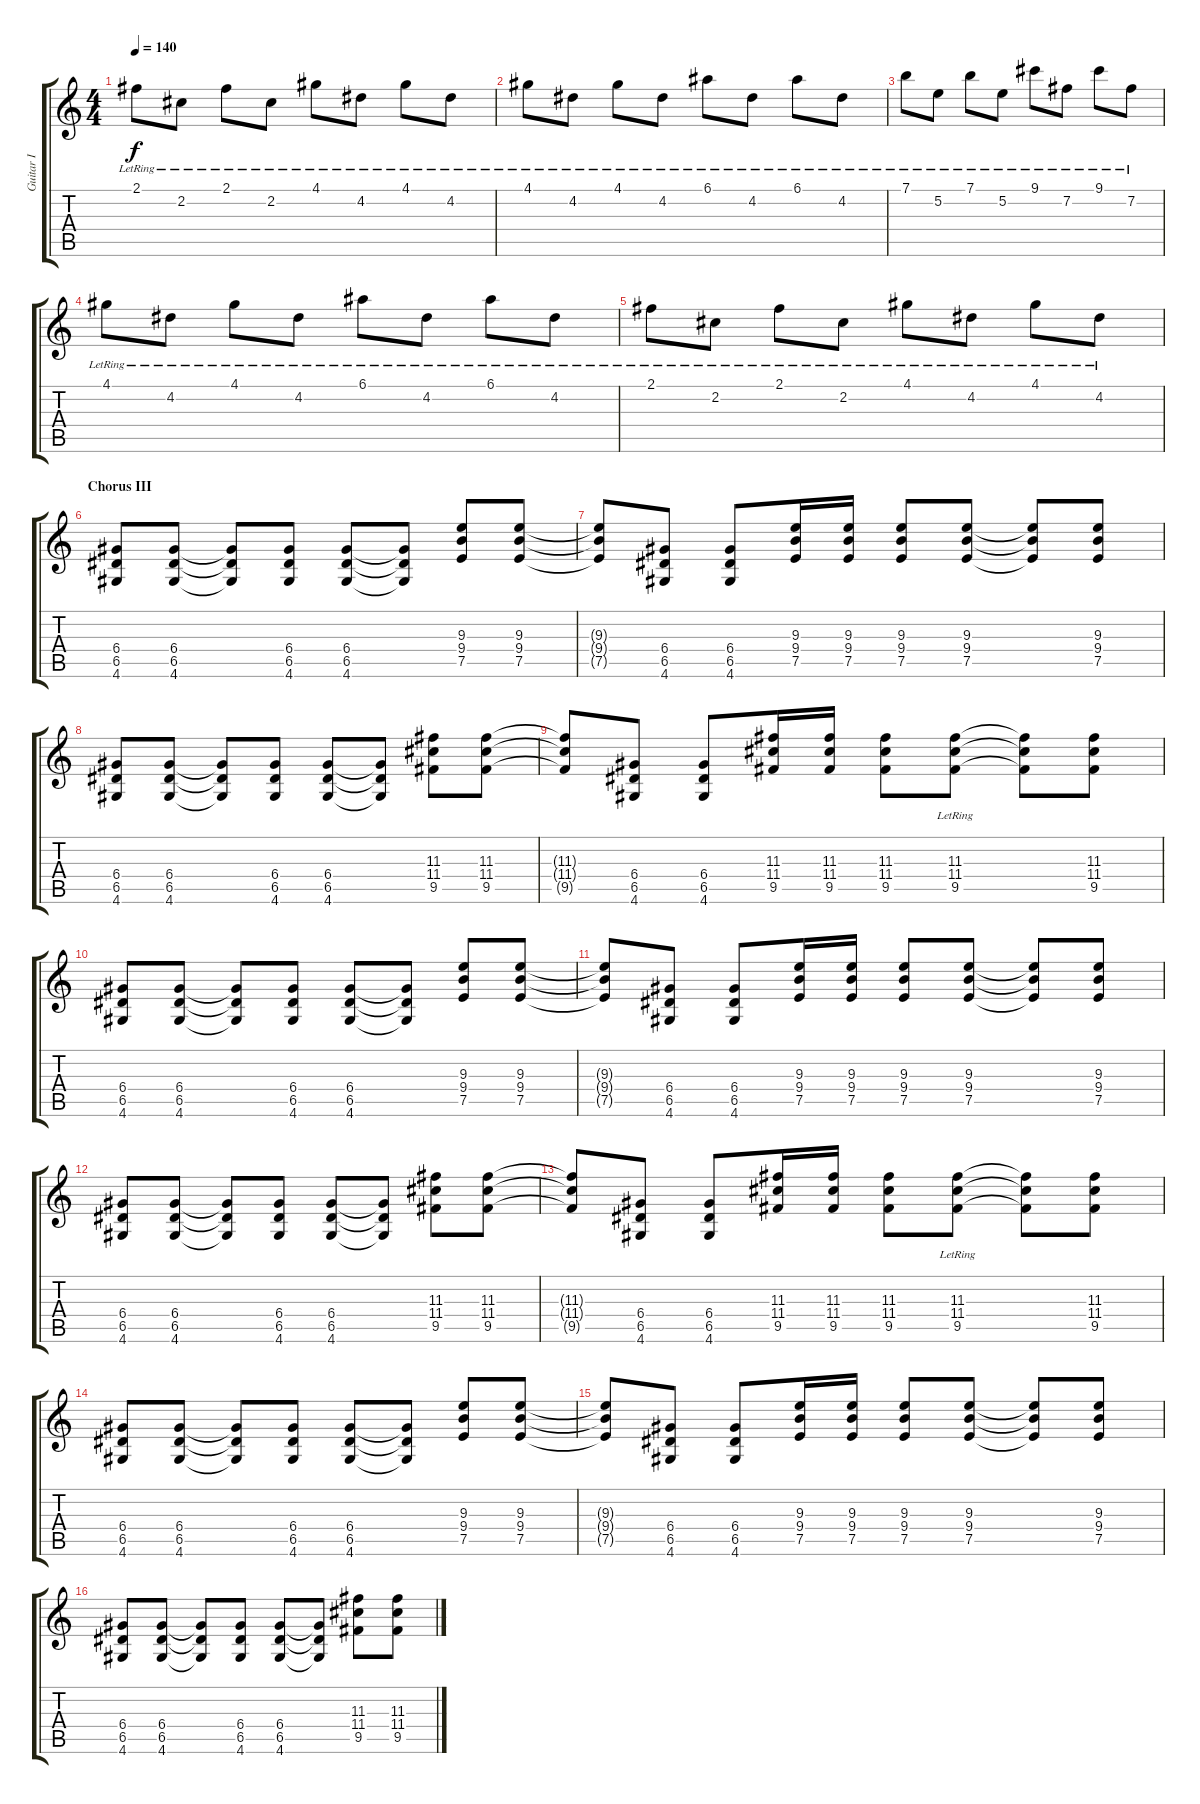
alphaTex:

\track ("Guitar I" "Guitar I") {instrument distortionguitar}
\staff {score tabs}
\tuning (E4 B3 G3 D3 A2 E2) {hide}
\ts (4 4)
\tempo 140
\clef g2
\ks c
2.1{lr}.8{dy f} 2.2{lr}.8 2.1{lr}.8 2.2{lr}.8 4.1{lr}.8 4.2{lr}.8 4.1{lr}.8 4.2{lr}.8 |
4.1{lr}.8 4.2{lr}.8 4.1{lr}.8 4.2{lr}.8 6.1{lr}.8 4.2{lr}.8 6.1{lr}.8 4.2{lr}.8 |
7.1{lr}.8 5.2{lr}.8 7.1{lr}.8 5.2{lr}.8 9.1{lr}.8 7.2{lr}.8 9.1{lr}.8 7.2{lr}.8 |
4.1{lr}.8 4.2{lr}.8 4.1{lr}.8 4.2{lr}.8 6.1{lr}.8 4.2{lr}.8 6.1{lr}.8 4.2{lr}.8 |
2.1{lr}.8 2.2{lr}.8 2.1{lr}.8 2.2{lr}.8 4.1{lr}.8 4.2{lr}.8 4.1{lr}.8 4.2{lr}.8 |
\section ("" "Chorus III")
(6.4 6.5 4.6).8{volume 13 instrument distortionguitar} (6.4 6.5 4.6).8 (6.4{t} 6.5{t} 4.6{t}).8 (6.4 6.5 4.6).8 (6.4 6.5 4.6).8 (6.4{t} 6.5{t} 4.6{t}).8 (9.3 9.4 7.5).8 (9.3 9.4 7.5).8 |
(9.3{t} 9.4{t} 7.5{t}).8 (6.4 6.5 4.6).8 (6.4 6.5 4.6).8 (9.3 9.4 7.5).16 (9.3 9.4 7.5).16 (9.3 9.4 7.5).8 (9.3 9.4 7.5).8 (9.3{t} 9.4{t} 7.5{t}).8 (9.3 9.4 7.5).8 |
(6.4 6.5 4.6).8 (6.4 6.5 4.6).8 (6.4{t} 6.5{t} 4.6{t}).8 (6.4 6.5 4.6).8 (6.4 6.5 4.6).8 (6.4{t} 6.5{t} 4.6{t}).8 (11.3 11.4 9.5).8 (11.3 11.4 9.5).8 |
(11.3{t} 11.4{t} 9.5{t}).8 (6.4 6.5 4.6).8 (6.4 6.5 4.6).8 (11.3 11.4 9.5).16 (11.3 11.4 9.5).16 (11.3 11.4 9.5).8 (11.3 11.4 9.5{lr}).8 (11.3{t} 11.4{t} 9.5{t}).8 (11.3 11.4 9.5).8 |
(6.4 6.5 4.6).8 (6.4 6.5 4.6).8 (6.4{t} 6.5{t} 4.6{t}).8 (6.4 6.5 4.6).8 (6.4 6.5 4.6).8 (6.4{t} 6.5{t} 4.6{t}).8 (9.3 9.4 7.5).8 (9.3 9.4 7.5).8 |
(9.3{t} 9.4{t} 7.5{t}).8 (6.4 6.5 4.6).8 (6.4 6.5 4.6).8 (9.3 9.4 7.5).16 (9.3 9.4 7.5).16 (9.3 9.4 7.5).8 (9.3 9.4 7.5).8 (9.3{t} 9.4{t} 7.5{t}).8 (9.3 9.4 7.5).8 |
(6.4 6.5 4.6).8 (6.4 6.5 4.6).8 (6.4{t} 6.5{t} 4.6{t}).8 (6.4 6.5 4.6).8 (6.4 6.5 4.6).8 (6.4{t} 6.5{t} 4.6{t}).8 (11.3 11.4 9.5).8 (11.3 11.4 9.5).8 |
(11.3{t} 11.4{t} 9.5{t}).8 (6.4 6.5 4.6).8 (6.4 6.5 4.6).8 (11.3 11.4 9.5).16 (11.3 11.4 9.5).16 (11.3 11.4 9.5).8 (11.3 11.4 9.5{lr}).8 (11.3{t} 11.4{t} 9.5{t}).8 (11.3 11.4 9.5).8 |
(6.4 6.5 4.6).8 (6.4 6.5 4.6).8 (6.4{t} 6.5{t} 4.6{t}).8 (6.4 6.5 4.6).8 (6.4 6.5 4.6).8 (6.4{t} 6.5{t} 4.6{t}).8 (9.3 9.4 7.5).8 (9.3 9.4 7.5).8 |
(9.3{t} 9.4{t} 7.5{t}).8 (6.4 6.5 4.6).8 (6.4 6.5 4.6).8 (9.3 9.4 7.5).16 (9.3 9.4 7.5).16 (9.3 9.4 7.5).8 (9.3 9.4 7.5).8 (9.3{t} 9.4{t} 7.5{t}).8 (9.3 9.4 7.5).8 |
(6.4 6.5 4.6).8 (6.4 6.5 4.6).8 (6.4{t} 6.5{t} 4.6{t}).8 (6.4 6.5 4.6).8 (6.4 6.5 4.6).8 (6.4{t} 6.5{t} 4.6{t}).8 (11.3 11.4 9.5).8 (11.3 11.4 9.5).8
